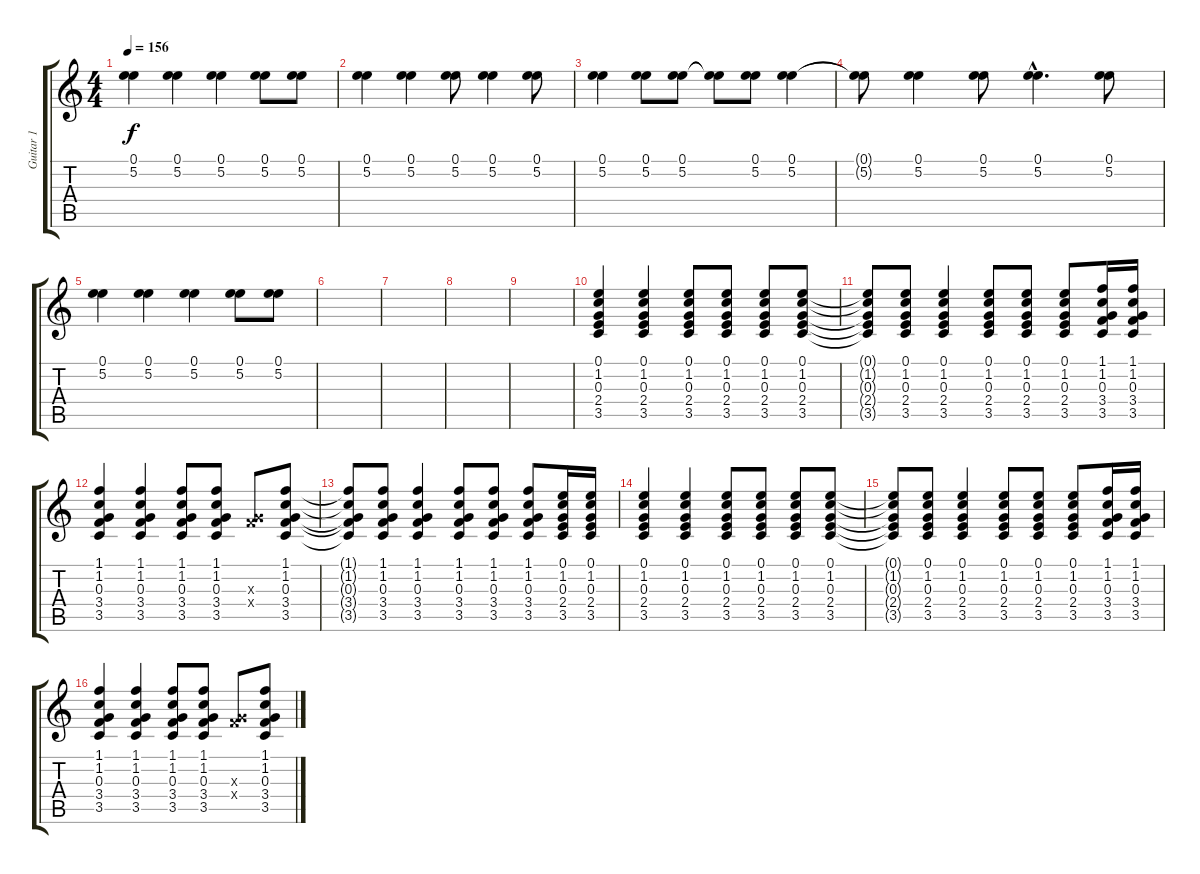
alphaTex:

\track ("Guitar 1" "Guitar 1") {instrument electricguitarclean}
\staff {score tabs}
\tuning (E4 B3 G3 D3 A2 E2) {hide}
\ts (4 4)
\tempo 156
\clef g2
\ks c
(0.1 5.2).4{dy f} (0.1 5.2).4 (0.1 5.2).4 (0.1 5.2).8 (0.1 5.2).8 |
(0.1 5.2).4 (0.1 5.2).4 (0.1 5.2).8 (0.1 5.2).4 (0.1 5.2).8 |
(0.1 5.2).4 (0.1 5.2).8 (0.1 5.2).8 (0.1{t} 5.2{t}).8 (0.1 5.2).8 (0.1 5.2).4 |
(0.1{t} 5.2{t}).8 (0.1 5.2).4 (0.1 5.2).8 (0.1{hac} 5.2{hac}).4{d} (0.1 5.2).8 |
(0.1 5.2).4 (0.1 5.2).4 (0.1 5.2).4 (0.1 5.2).8 (0.1 5.2).8 |
|
|
|
|
(0.1 1.2 0.3 2.4 3.5).4 (0.1 1.2 0.3 2.4 3.5).4 (0.1 1.2 0.3 2.4 3.5).8 (0.1 1.2 0.3 2.4 3.5).8 (0.1 1.2 0.3 2.4 3.5).8 (0.1 1.2 0.3 2.4 3.5).8 |
(0.1{t} 1.2{t} 0.3{t} 2.4{t} 3.5{t}).8 (0.1 1.2 0.3 2.4 3.5).8 (0.1 1.2 0.3 2.4 3.5).4 (0.1 1.2 0.3 2.4 3.5).8 (0.1 1.2 0.3 2.4 3.5).8 (0.1 1.2 0.3 2.4 3.5).8 (1.1 1.2 0.3 3.4 3.5).16 (1.1 1.2 0.3 3.4 3.5).16 |
(1.1 1.2 0.3 3.4 3.5).4 (1.1 1.2 0.3 3.4 3.5).4 (1.1 1.2 0.3 3.4 3.5).8 (1.1 1.2 0.3 3.4 3.5).8 (0.3{x} 3.4{x}).8 (1.1 1.2 0.3 3.4 3.5).8 |
(1.1{t} 1.2{t} 0.3{t} 3.4{t} 3.5{t}).8 (1.1 1.2 0.3 3.4 3.5).8 (1.1 1.2 0.3 3.4 3.5).4 (1.1 1.2 0.3 3.4 3.5).8 (1.1 1.2 0.3 3.4 3.5).8 (1.1 1.2 0.3 3.4 3.5).8 (0.1 1.2 0.3 2.4 3.5).16 (0.1 1.2 0.3 2.4 3.5).16 |
(0.1 1.2 0.3 2.4 3.5).4 (0.1 1.2 0.3 2.4 3.5).4 (0.1 1.2 0.3 2.4 3.5).8 (0.1 1.2 0.3 2.4 3.5).8 (0.1 1.2 0.3 2.4 3.5).8 (0.1 1.2 0.3 2.4 3.5).8 |
(0.1{t} 1.2{t} 0.3{t} 2.4{t} 3.5{t}).8 (0.1 1.2 0.3 2.4 3.5).8 (0.1 1.2 0.3 2.4 3.5).4 (0.1 1.2 0.3 2.4 3.5).8 (0.1 1.2 0.3 2.4 3.5).8 (0.1 1.2 0.3 2.4 3.5).8 (1.1 1.2 0.3 3.4 3.5).16 (1.1 1.2 0.3 3.4 3.5).16 |
(1.1 1.2 0.3 3.4 3.5).4 (1.1 1.2 0.3 3.4 3.5).4 (1.1 1.2 0.3 3.4 3.5).8 (1.1 1.2 0.3 3.4 3.5).8 (0.3{x} 3.4{x}).8 (1.1 1.2 0.3 3.4 3.5).8
